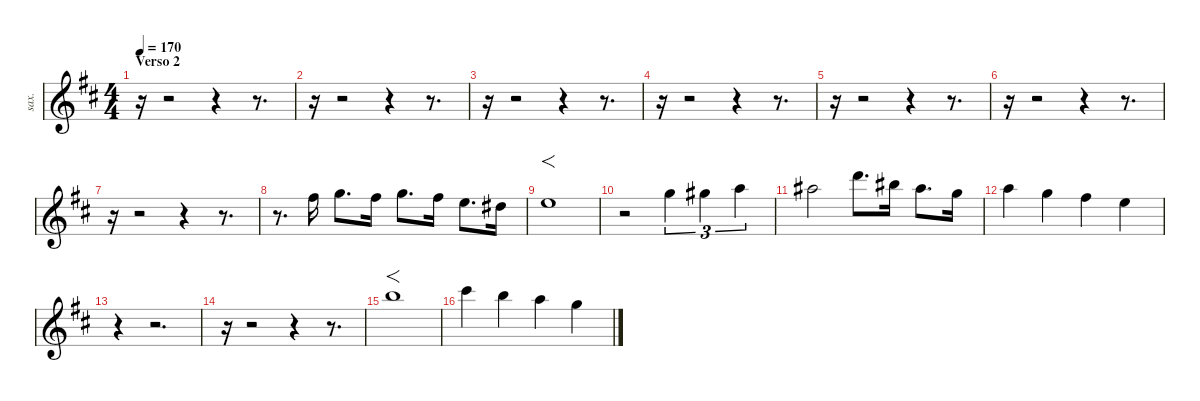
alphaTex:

\defaultSystemsLayout 4
\hideDynamics
\bracketExtendMode nobrackets
\otherSystemsTrackNameOrientation horizontal
\track ("Sax. T" "sax.") {instrument tenorsax}
\staff {score}
\tuning (E4 B3 G3 D3 A2 E2)
\displaytranspose 14
\ts (4 4)
\section ("" "Verso 2")
\tempo 170
\clef g2
\ks d
r.16{dy f beam Down} r.2{beam Down} r.4{beam Down} r.8{d beam Down} |
r.16{beam Down} r.2{beam Down} r.4{beam Down} r.8{d beam Down} |
r.16{beam Down} r.2{beam Down} r.4{beam Down} r.8{d beam Down} |
r.16{beam Down} r.2{beam Down} r.4{beam Down} r.8{d beam Down} |
r.16{beam Down} r.2{beam Down} r.4{beam Down} r.8{d beam Down} |
r.16{beam Down} r.2{beam Down} r.4{beam Down} r.8{d beam Down} |
r.16{beam Down} r.2{beam Down} r.4{beam Down} r.8{d beam Down} |
r.8{d beam Down} 5.2{acc #}.16{beam Down} 6.2{acc forcenatural}.8{d beam Down} 5.2{acc #}.16{beam Down} 6.2{acc forcenatural}.8{d beam Down} 5.2{acc #}.16{beam Down} 3.2{acc forcenatural}.8{d beam Down} 2.2{acc #}.16{beam Down} |
3.2{acc forcenatural}.1{f beam Down} |
r.2{beam Down} 1.1{acc forcenatural}.4{tu (3 2) beam Down} 2.1{acc #}.4{tu (3 2) beam Down} 3.1{acc forcenatural}.4{tu (3 2) beam Down} |
4.1{acc #}.2{beam Down} 8.1{acc forcenatural}.8{d beam Down} 6.1{acc #}.16{beam Down} 4.1{acc #}.8{d beam Down} 1.1{acc forcenatural}.16{beam Down} |
3.1{acc forcenatural}.4{beam Down} 1.1{acc forcenatural}.4{beam Down} 0.1{acc #}.4{beam Down} 3.2{acc forcenatural}.4{beam Down} |
r.4{beam Down} r.2{d beam Down} |
r.16{beam Down} r.2{beam Down} r.4{beam Down} r.8{d beam Down} |
5.1{acc forcenatural}.1{f beam Down} |
7.1{acc #}.4{beam Down} 5.1{acc forcenatural}.4{beam Down} 3.1{acc forcenatural}.4{beam Down} 1.1{acc forcenatural}.4{beam Down}
